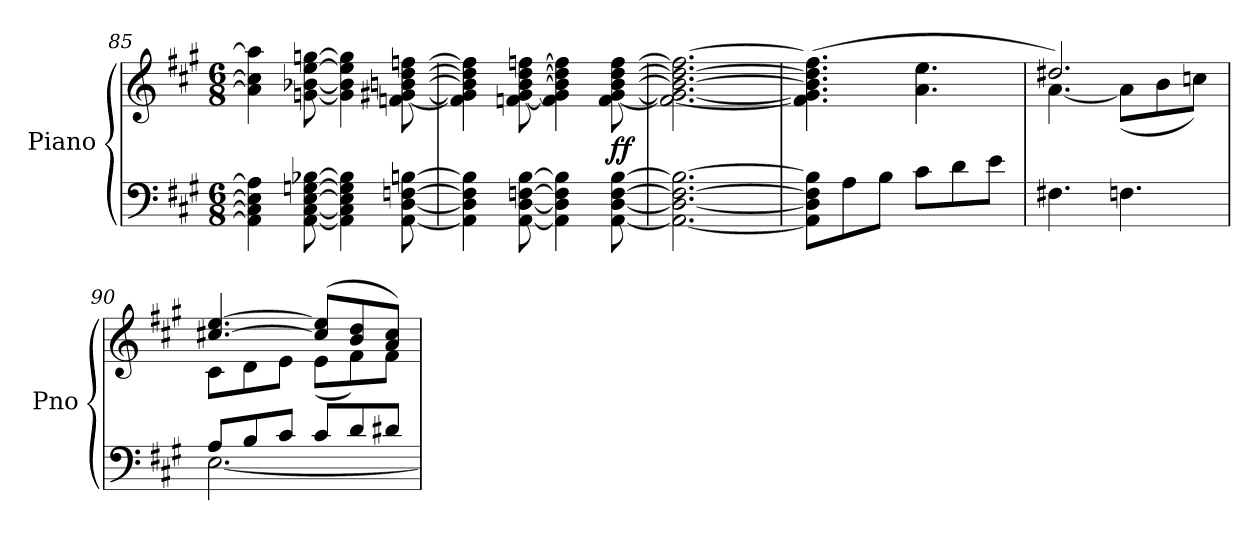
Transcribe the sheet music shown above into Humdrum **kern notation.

**kern	**kern	**dynam
*part1	*part1	*part1
*staff2	*staff1	*staff1/2
*I"Piano	*	*
*I'Pno	*	*
!!LO:PB:g=z
*clefF4	*clefG2	*
*k[f#c#g#]	*k[f#c#g#]	*
*M6/8	*M6/8	*
=85	=85	=85
4AA\] 4C#\] 4E\] 4A\]	4a\] 4cc#\] 4aa\]	.
!	!	!LO:DY:b
[8AA\ [8C#\ [8E\ [8Gn\ [8B-X\	[8gn\ [8b-X\ [8ee\ [8ggn\	other-dynamics
4AA\] 4C#\] 4E\] 4G\] 4B-\]	4g\] 4b-\] 4ee\] 4gg\]	.
[8AA\ [8D\ [8Fn\ [8Bn\	[8fn\ [8g#X\ [8bn\ [8dd\ [8ffn\	.
=86	=86	=86
4AA\] 4D\] 4F\] 4B\]	4f\] 4g#\] 4b\] 4dd\] 4ff\]	.
[8AA\ [8D\ [8Fn\ [8B\	[8fn\ [8g#\ [8b\ [8dd\ [8ffn\	.
4AA\] 4D\] 4F\] 4B\]	4f\] 4g#\] 4b\] 4dd\] 4ff\]	.
!	!	!LO:DY:b
[8AA\ [8D\ [8F\ [8B\	[8f\ [8g#\ [8b\ [8dd\ [8ff\	ff
=87	=87	=87
2.AA\_ 2.D\_ 2.F\_ 2.B\_	2.f\_ 2.g#\_ 2.b\_ 2.dd\_ 2.ff\_	.
=88	=88	=88
8AA\] 8D\] 8F\] 8B\]L	(4.f\] 4.g#\] 4.b\] 4.dd\] 4.ff\]	.
8A\	.	.
8B\J	.	.
!	!	!LO:DY:b
8c#\L	4.a\ 4.ee\	other-dynamics
8d\	.	.
8e\J	.	.
=89	=89	=89
*	*^	*
4.F#X\	2.dd#X/)	[4.a\	.
4.Fn\	.	(8a\L]	.
.	.	8b\	.
.	.	8ccn\J)	.
=90	=90	=90	=90
*^	*	*	*
8A/L	[2.E\	[4.cc#X/ [4.ee/	8c#\L	.
8B/	.	.	8d\	.
8c#/J	.	.	8e\J	.
8c#/L	.	(8cc#/] 8ee/]L	(8e\L	.
8d/	.	8b/ 8dd/	8f#\)	.
8d#X/J	.	8a/ 8cc#/J)	8f#\J	.
*v	*v	*	*	*
*	*v	*v	*
=	=	=
*-	*-	*-
